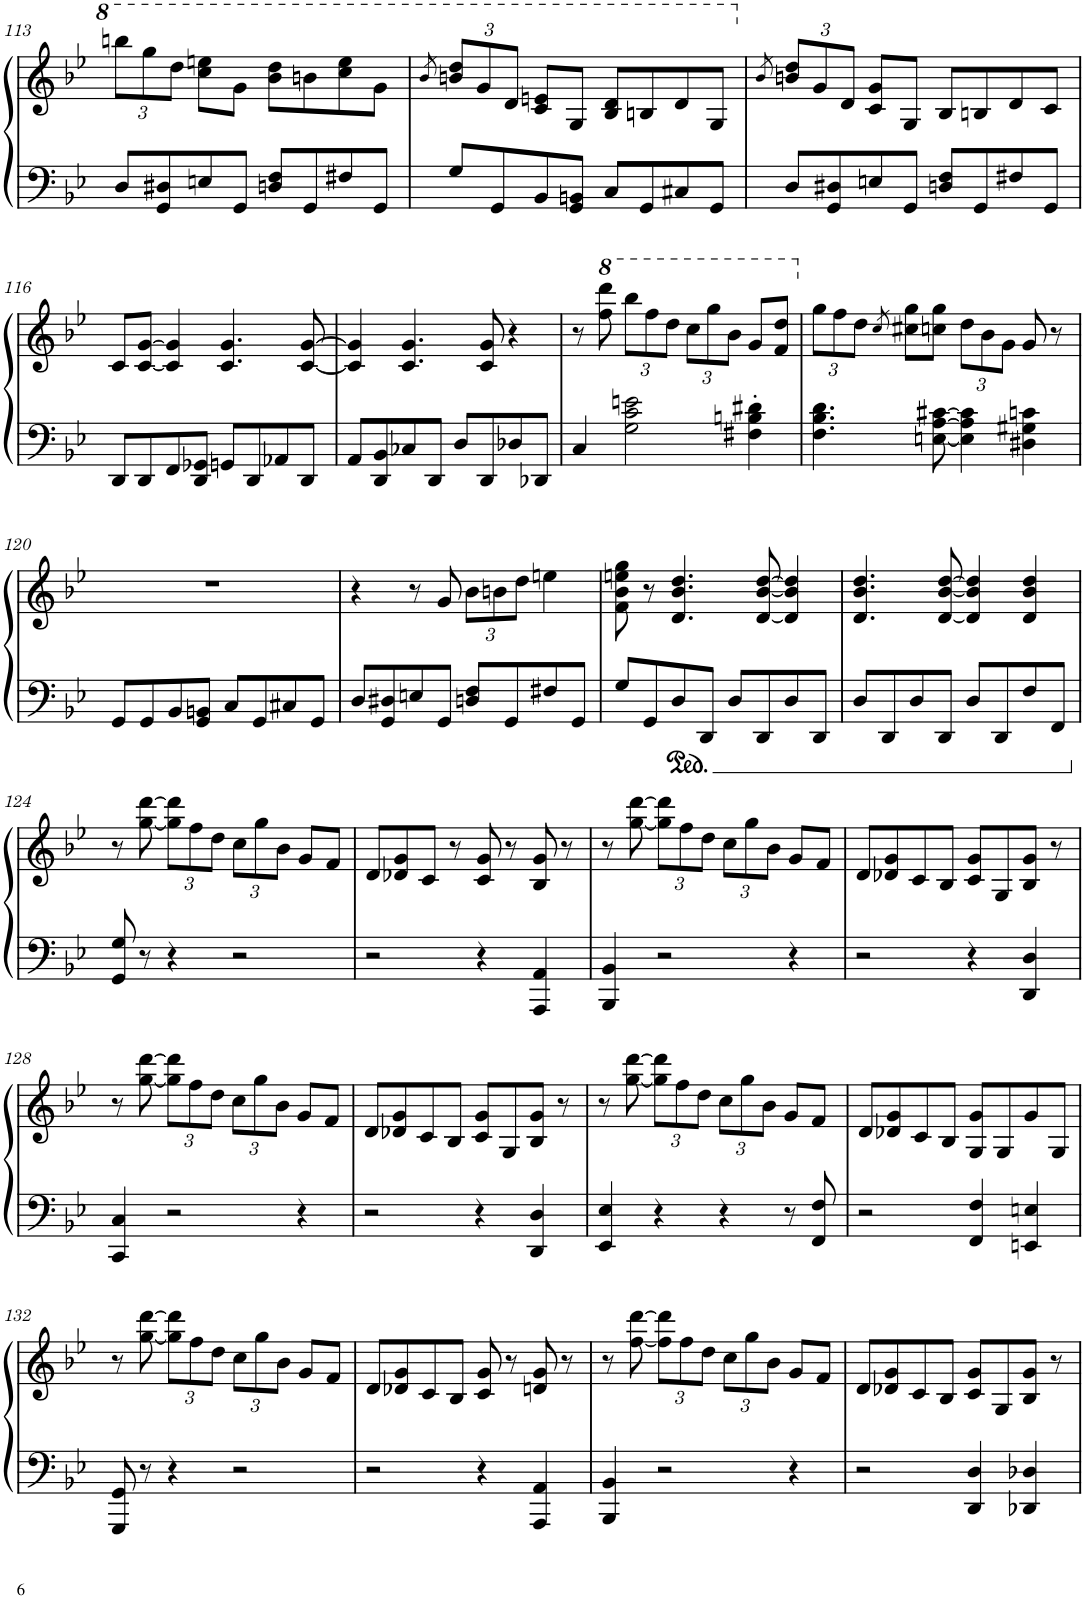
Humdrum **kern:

**kern	**kern
*part1	*part1
*staff2	*staff1
*I"Upright Piano	*
*I'Pno.	*
!!LO:PB:g=z
*clefF4	*clefG2
*k[b-e-]	*k[b-e-]
*M4/4	*M4/4
*	*Xbrackettup
=113	=113
8D/L	12bbbn\L
.	12ggg\
8GG/ 8D#X/	.
.	12ddd\J
8En/	8ccc\ 8eeen\L
8GG/J	8gg\J
8Dn/ 8F/L	8bb-\ 8ddd\L
8GG/	8bbn\
8F#X/	8ccc\ 8eee\
8GG/J	8gg\J
=114	=114
.	8qbb-/
8G/L	12bbn/ 12ddd/L
.	12gg/
8GG/	.
.	12dd/J
8BB-/	8cc/ 8een/L
8GG/ 8BBn/J	8g/J
8C/L	8b-/ 8dd/L
8GG/	8bn/
8C#X/	8dd/
8GG/J	8g/J
=115	=115
.	8qb-/
8D/L	12bn/ 12dd/L
.	12g/
8GG/ 8D#X/	.
.	12d/J
8En/	8c/ 8g/L
8GG/J	8G/J
8Dn/ 8F/L	8B-/L
8GG/	8Bn/
8F#X/	8d/
8GG/J	8c/J
!!LO:LB:g=z
=116	=116
8DD/L	8c/L
8DD/	[8c/ [8g/J
8FF/	4c/] 4g/]
8DD/ 8GG-X/J	.
8GGn/L	4.c/ 4.g/
8DD/	.
8AA-X/	.
8DD/J	[8c/ [8g/
=117	=117
8AA/L	4c/] 4g/]
8DD/ 8BB-/	.
8C-X/	4.c/ 4.g/
8DD/J	.
8D/L	.
8DD/	8c/ 8g/
8D-X/	4r
8DD-X/J	.
=118	=118
4C/	8r
*	*8va
.	8fff\ 8dddd\
2G\ 2c\ 2en\	12bbb-\L
.	12fff\
.	12ddd\J
.	12ccc\L
.	12ggg\
.	12bb-\J
4F#X\' 4Bn\' 4d#X\'	8gg/L
.	8ff/ 8ddd/J
=119	=119
*	*X8va
4.F\ 4.B-\ 4.d\	12gg\L
.	12ff\
.	12dd\J
.	8qcc/
.	8cc#X\ 8gg\L
[8En\ [8A\ [8c#X\	8ccn\ 8gg\J
4E\] 4A\] 4c#\]	12dd\L
.	12b-\
.	12g\J
4D#X\ 4G#X\ 4cn\	8g/
.	8r
!!LO:LB:g=z
=120	=120
8GG/L	1r
8GG/	.
8BB-/	.
8GG/ 8BBn/J	.
8C/L	.
8GG/	.
8C#X/	.
8GG/J	.
=121	=121
8D/L	4r
8GG/ 8D#X/	.
8En/	8r
8GG/J	8g/
8Dn/ 8F/L	12b-\L
.	12bn\
8GG/	.
.	12dd\J
8F#X/	4een\
8GG/J	.
=122	=122
8G/L	8f\ 8b-\ 8een\ 8gg\
8GG/	8r
8D/	4.d/ 4.b-/ 4.dd/
8DD/J	.
8D/L	.
8DD/	[8d/ [8b-/ [8dd/
8D/	4d/] 4b-/] 4dd/]
8DD/J	.
=123	=123
8D/L	4.d/ 4.b-/ 4.dd/
8DD/	.
8D/	.
8DD/J	[8d/ [8b-/ [8dd/
8D/L	4d/] 4b-/] 4dd/]
8DD/	.
8F/	4d/ 4b-/ 4dd/
8FF/J	.
!!LO:LB:g=z
=124	=124
8GG/ 8G/	8r
8r	[8gg\ [8ddd\
4r	12gg\] 12ddd\]L
.	12ff\
.	12dd\J
2r	12cc\L
.	12gg\
.	12b-\J
.	8g/L
.	8f/J
=125	=125
2r	8d/L
.	8d-X/ 8g/
.	8c/J
.	8r
4r	8c/ 8g/
.	8r
4AAA/ 4AA/	8B-/ 8g/
.	8r
=126	=126
4BBB-/ 4BB-/	8r
.	[8gg\ [8ddd\
2r	12gg\] 12ddd\]L
.	12ff\
.	12dd\J
.	12cc\L
.	12gg\
.	12b-\J
4r	8g/L
.	8f/J
=127	=127
2r	8d/L
.	8d-X/ 8g/
.	8c/
.	8B-/J
4r	8c/ 8g/L
.	8G/
4DD/ 4D/	8B-/ 8g/J
.	8r
!!LO:LB:g=z
=128	=128
4CC/ 4C/	8r
.	[8gg\ [8ddd\
2r	12gg\] 12ddd\]L
.	12ff\
.	12dd\J
.	12cc\L
.	12gg\
.	12b-\J
4r	8g/L
.	8f/J
=129	=129
2r	8d/L
.	8d-X/ 8g/
.	8c/
.	8B-/J
4r	8c/ 8g/L
.	8G/
4DD/ 4D/	8B-/ 8g/J
.	8r
=130	=130
4EE-/ 4E-/	8r
.	[8gg\ [8ddd\
4r	12gg\] 12ddd\]L
.	12ff\
.	12dd\J
4r	12cc\L
.	12gg\
.	12b-\J
8r	8g/L
8FF/ 8F/	8f/J
=131	=131
2r	8d/L
.	8d-X/ 8g/
.	8c/
.	8B-/J
4FF/ 4F/	8G/ 8g/L
.	8G/
4EEn/ 4En/	8g/
.	8G/J
!!LO:LB:g=z
=132	=132
8GGG/ 8GG/	8r
8r	[8gg\ [8ddd\
4r	12gg\] 12ddd\]L
.	12ff\
.	12dd\J
2r	12cc\L
.	12gg\
.	12b-\J
.	8g/L
.	8f/J
=133	=133
2r	8d/L
.	8d-X/ 8g/
.	8c/
.	8B-/J
4r	8c/ 8g/
.	8r
4AAA/ 4AA/	8dn/ 8g/
.	8r
=134	=134
4BBB-/ 4BB-/	8r
.	[8ff\ [8ddd\
2r	12ff\] 12ddd\]L
.	12ff\
.	12dd\J
.	12cc\L
.	12gg\
.	12b-\J
4r	8g/L
.	8f/J
=135	=135
2r	8d/L
.	8d-X/ 8g/
.	8c/
.	8B-/J
4DD/ 4D/	8c/ 8g/L
.	8G/
4DD-X/ 4D-X/	8B-/ 8g/J
.	8r
=	=
*-	*-
